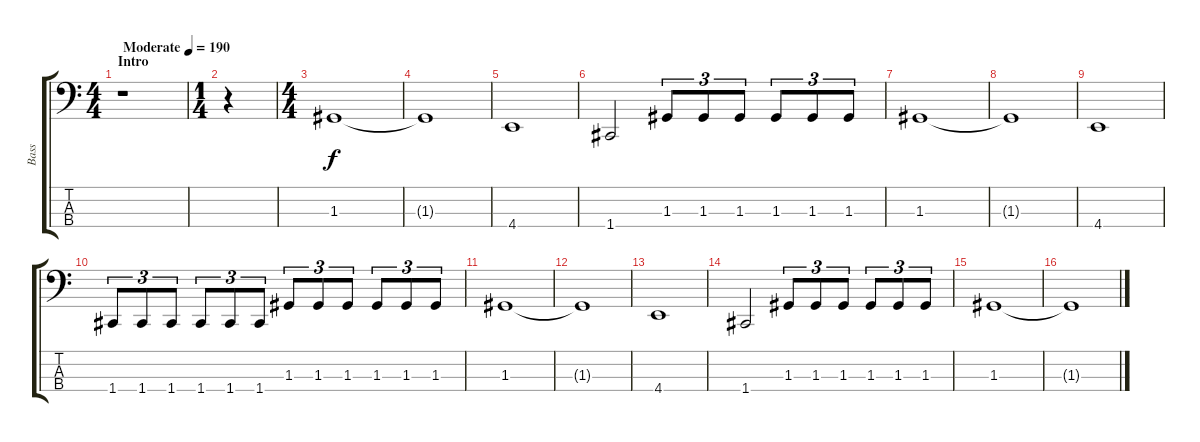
\track ("Bass" "Bass") {instrument electricbassfinger}
\staff {score tabs}
\tuning (F2 C2 G1 C1) {hide}
\ts (4 4)
\section ("" "Intro")
\tempo (190 "Moderate")
\clef f4
\ks c
r.1{dy f instrument electricbassfinger} |
\ts (1 4)
r.4 |
\ts (4 4)
1.3.1 |
1.3{t}.1 |
4.4.1 |
1.4.2 1.3.8{tu (3 2)} 1.3.8{tu (3 2)} 1.3.8{tu (3 2)} 1.3.8{tu (3 2)} 1.3.8{tu (3 2)} 1.3.8{tu (3 2)} |
1.3.1 |
1.3{t}.1 |
4.4.1 |
1.4.8{tu (3 2)} 1.4.8{tu (3 2)} 1.4.8{tu (3 2)} 1.4.8{tu (3 2)} 1.4.8{tu (3 2)} 1.4.8{tu (3 2)} 1.3.8{tu (3 2)} 1.3.8{tu (3 2)} 1.3.8{tu (3 2)} 1.3.8{tu (3 2)} 1.3.8{tu (3 2)} 1.3.8{tu (3 2)} |
1.3.1 |
1.3{t}.1 |
4.4.1 |
1.4.2 1.3.8{tu (3 2)} 1.3.8{tu (3 2)} 1.3.8{tu (3 2)} 1.3.8{tu (3 2)} 1.3.8{tu (3 2)} 1.3.8{tu (3 2)} |
1.3.1 |
1.3{t}.1
